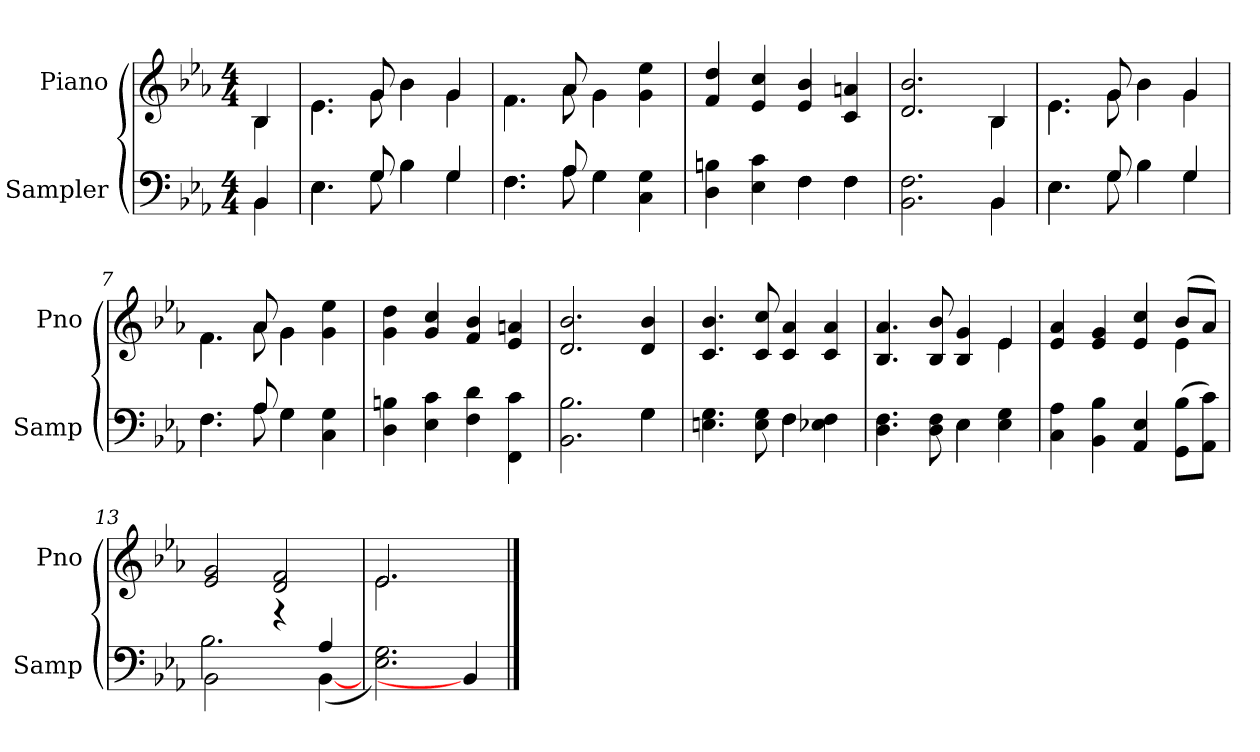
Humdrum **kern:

**kern	**kern
*part2	*part1
*staff2	*staff1
*I"Sampler	*I"Piano
*I'Samp	*I'Pno
*clefF4	*clefG2
*k[b-e-a-]	*k[b-e-a-]
*E-:	*E-:
*M4/4	*M4/4
=1	=1
*^	*^
4BB-/	4BB-	4B-/	4B-
=2	=2	=2	=2
4.E-\	4.E-	4.e-\	4.e-
8G/	8G	8g/	8g
4B-\	4B-	4b-\	4b-
4G/	4G	4g/	4g
=3	=3	=3	=3
4.F\	4.F	4.f\	4.f
8A-/	8A-	8a-/	8a-
4G\	4G	4g\	4g
4C 4G	4ryy	4g 4ee-	4ryy
*	*	*v	*v
=4	=4	=4
4D 4Bn	2ryy	4f 4dd
4E- 4c	.	4e- 4cc
4F\	4F	4e- 4b-
4F\	4F	4c 4an
=5	=5	=5
*	*	*^
2.BB- 2.F	2.ryy	2.d 2.b-	2.ryy
4BB-/	4BB-	4B-/	4B-
=6	=6	=6	=6
4.E-\	4.E-	4.e-\	4.e-
8G/	8G	8g/	8g
4B-\	4B-	4b-\	4b-
4G/	4G	4g/	4g
=7	=7	=7	=7
4.F\	4.F	4.f\	4.f
8A-/	8A-	8a-/	8a-
4G\	4G	4g\	4g
4C 4G	4ryy	4g 4ee-	4ryy
*v	*v	*	*
*	*v	*v
=8	=8
4D 4Bn	4g 4dd
4E- 4c	4g 4cc
4F 4d	4f 4b-
4FF 4c	4e- 4an
=9	=9
*^	*
2.BB- 2.B-	2.ryy	2.d 2.b-
4G\	4G	4d 4b-
=10	=10	=10
4.En\ 4.G\	2ryy	4.c 4.b-
8E\ 8G\	.	8c 8cc
4F\	4F	4c 4a-
4E-X 4F	4ryy	4c 4a-
=11	=11	=11
*	*	*^
4.D 4.F	2ryy	4.B- 4.a-	2.ryy
8D 8F	.	8B- 8b-	.
4E-\	4E-	4B- 4g	.
4E- 4G	4ryy	4e-/	4e-
*v	*v	*	*
=12	=12	=12
4C 4A-	4e- 4a-	2.ryy
4BB- 4B-	4e- 4g	.
4AA- 4E-	4e- 4cc	.
(8GG\ 8B-\L	(8b-/L	4e-
8AA-\ 8c\J)	8a-/J)	.
*	*v	*v
=13	=13
*^	*
2BB-\	2.B-	2e- 2g
4r	.	2d 2f
4A-/	([4BB-	.
*v	*v	*
=14	=14
*	*^
2.E- 2.G)	2.e-/	2.e-
4BB-]	4ryy	4ryy
*	*v	*v
==	==
*-	*-
